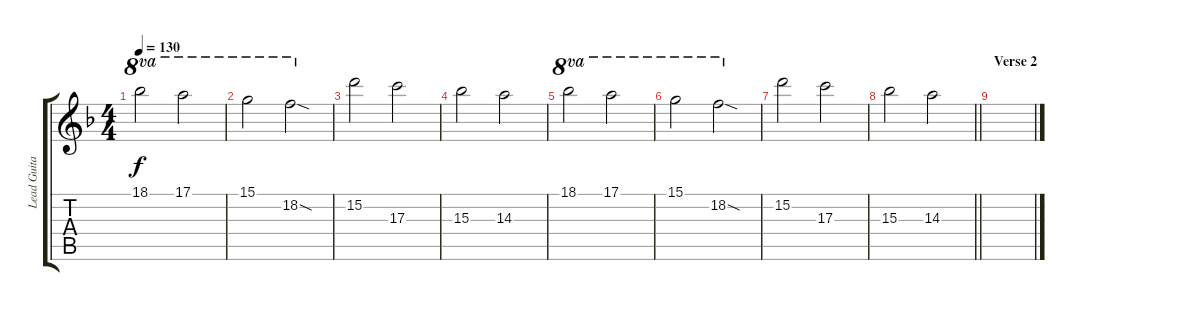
\track ("Lead Guitar - Aldo Nova" "Lead Guita") {instrument distortionguitar}
\staff {score tabs}
\tuning (E4 B3 G3 D3 A2 E2) {hide}
\ts (4 4)
\tempo 130
\clef g2
\ks f
18.1.2{ot 8va dy f} 17.1.2{ot 8va} |
15.1.2{ot 8va} 18.2{sod}.2{ot 8va} |
15.2.2 17.3.2 |
15.3.2 14.3.2 |
18.1.2{ot 8va} 17.1.2{ot 8va} |
15.1.2{ot 8va} 18.2{sod}.2{ot 8va} |
15.2.2 17.3.2 |
\barLineRight lightlight
15.3.2 14.3.2 |
\section ("" "Verse 2")
